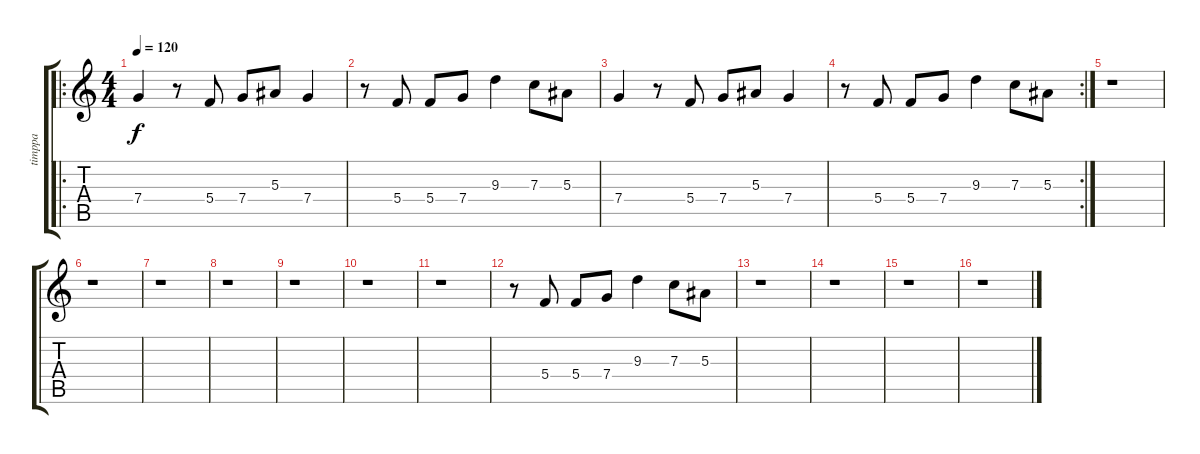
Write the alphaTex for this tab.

\track ("timppa" "timppa") {instrument overdrivenguitar}
\staff {score tabs}
\tuning (D4 A3 F3 C3 G2 D2) {hide}
\ro
\ts (4 4)
\tempo 120
\clef g2
\ks c
7.4.4{dy f volume 14 instrument overdrivenguitar} r.8 5.4.8 7.4.8 5.3.8 7.4.4 |
r.8 5.4.8 5.4.8 7.4.8 9.3.4 7.3.8 5.3.8 |
7.4.4 r.8 5.4.8 7.4.8 5.3.8 7.4.4 |
\rc 2
r.8 5.4.8 5.4.8 7.4.8 9.3.4 7.3.8 5.3.8 |
r.1 |
r.1 |
r.1 |
r.1 |
r.1 |
r.1 |
r.1 |
r.8 5.4.8 5.4.8 7.4.8 9.3.4 7.3.8 5.3.8 |
r.1 |
r.1 |
r.1 |
r.1
